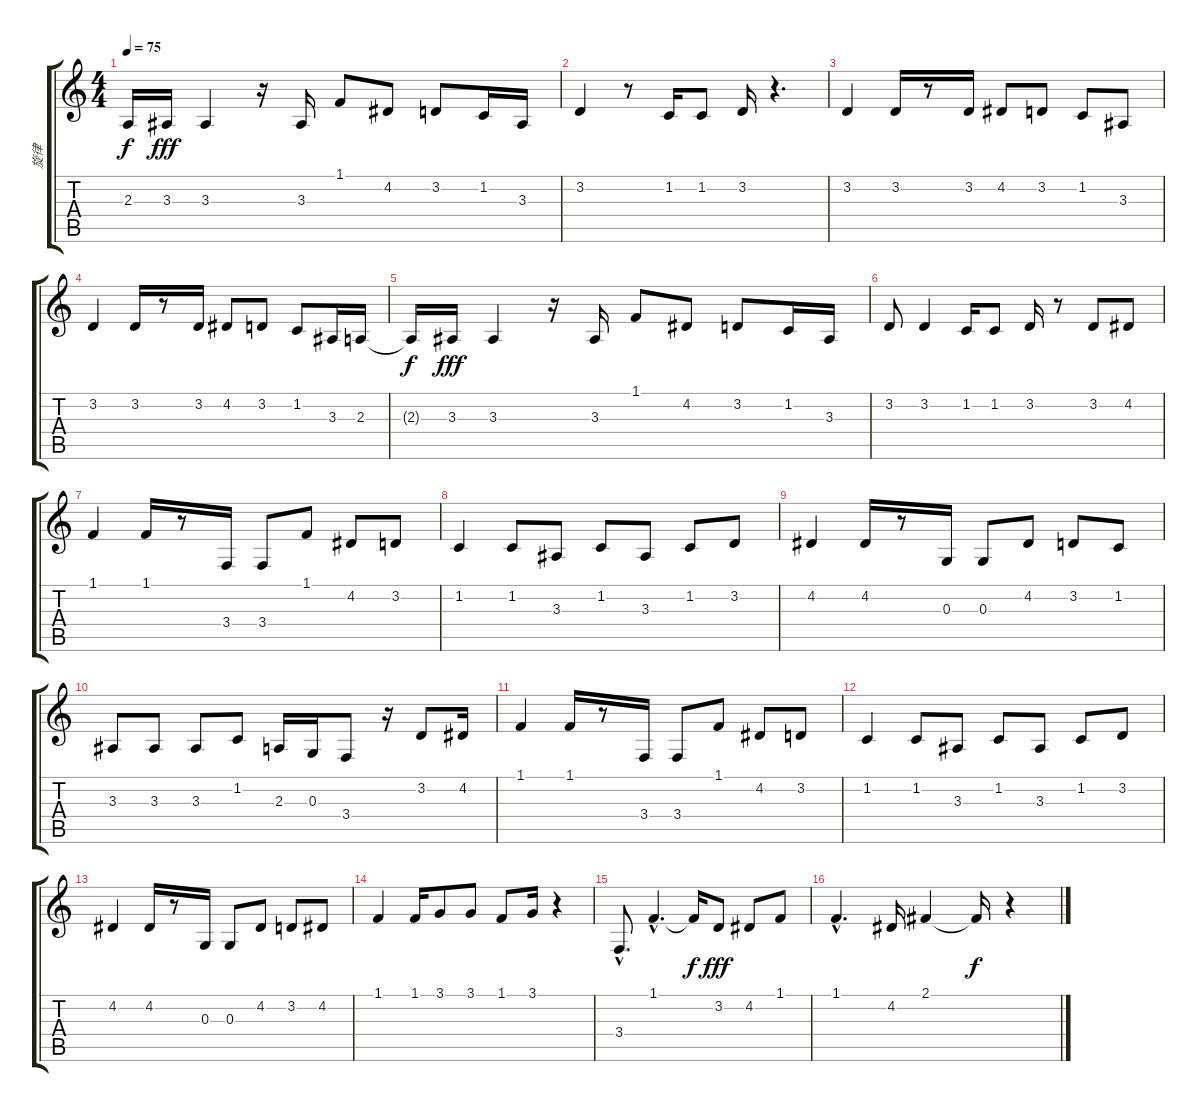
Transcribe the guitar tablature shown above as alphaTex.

\track ("旋律" "旋律") {instrument sopranosax}
\staff {score tabs}
\tuning (E4 B3 G3 D3 A2 E2) {hide}
\ts (4 4)
\tempo 75
\clef g2
\ks c
2.3{t}.16{dy f} 3.3.16{dy fff} 3.3.4 r.16 3.3.16 1.1.8 4.2.8 3.2.8 1.2.16 3.3.16 |
3.2.4 r.8 1.2.16 1.2.8 3.2.16 r.4{d} |
3.2.4 3.2.16 r.8 3.2.16 4.2.8 3.2.8 1.2.8 3.3.8 |
3.2.4 3.2.16 r.8 3.2.16 4.2.8 3.2.8 1.2.8 3.3.16 2.3.16 |
2.3{t}.16{dy f} 3.3.16{dy fff} 3.3.4 r.16 3.3.16 1.1.8 4.2.8 3.2.8 1.2.16 3.3.16 |
3.2.8 3.2.4 1.2.16 1.2.8 3.2.16 r.8 3.2.8 4.2.8 |
1.1.4 1.1.16 r.8 3.4.16 3.4.8 1.1.8 4.2.8 3.2.8 |
1.2.4 1.2.8 3.3.8 1.2.8 3.3.8 1.2.8 3.2.8 |
4.2.4 4.2.16 r.8 0.3.16 0.3.8 4.2.8 3.2.8 1.2.8 |
3.3.8 3.3.8 3.3.8 1.2.8 2.3.16 0.3.16 3.4.8 r.16 3.2.8 4.2.16 |
1.1.4 1.1.16 r.8 3.4.16 3.4.8 1.1.8 4.2.8 3.2.8 |
1.2.4 1.2.8 3.3.8 1.2.8 3.3.8 1.2.8 3.2.8 |
4.2.4 4.2.16 r.8 0.3.16 0.3.8 4.2.8 3.2.8 4.2.8 |
1.1.4 1.1.16 3.1.8 3.1.8 1.1.8 3.1.16 r.4 |
3.4{hac}.8{d} 1.1{hac}.4{d} 1.1{t}.16{dy f} 3.2.8{dy fff} 4.2.8 1.1.8 |
1.1{hac}.4{d} 4.2.16 2.1.4 2.1{t}.16{dy f} r.4
